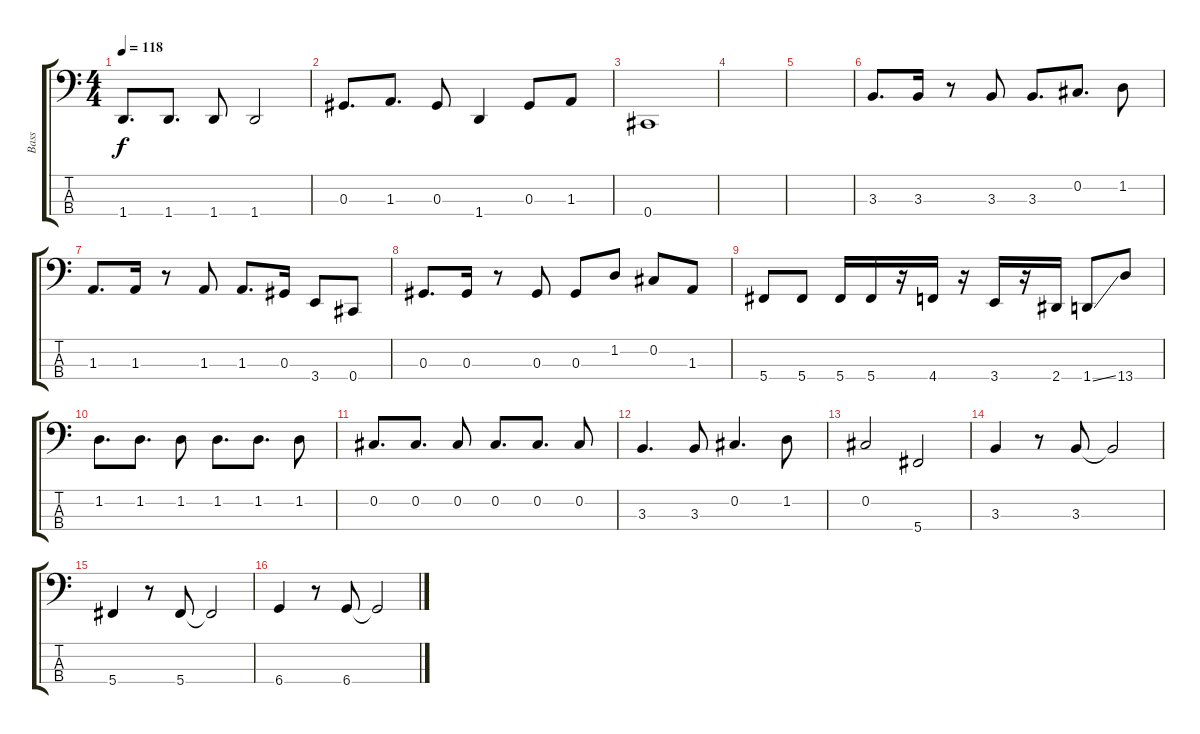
\track ("Bass " "Bass ") {instrument electricbassfinger}
\staff {score tabs}
\tuning (Gb2 Db2 Ab1 Db1) {hide}
\ts (4 4)
\tempo 118
\clef f4
\ks c
1.4.8{d dy f} 1.4.8{d} 1.4.8 1.4.2 |
0.3.8{d} 1.3.8{d} 0.3.8 1.4.4 0.3.8 1.3.8 |
0.4.1 |
|
|
3.3.8{d} 3.3.16 r.8 3.3.8 3.3.8{d} 0.2.8{d} 1.2.8 |
1.3.8{d} 1.3.16 r.8 1.3.8 1.3.8{d} 0.3.16 3.4.8 0.4.8 |
0.3.8{d} 0.3.16 r.8 0.3.8 0.3.8 1.2.8 0.2.8 1.3.8 |
5.4.8 5.4.8 5.4.16 5.4.16 r.16 4.4.16 r.16 3.4.16 r.16 2.4.16 1.4{ss}.8 13.4.8 |
1.2.8{d} 1.2.8{d} 1.2.8 1.2.8{d} 1.2.8{d} 1.2.8 |
0.2.8{d} 0.2.8{d} 0.2.8 0.2.8{d} 0.2.8{d} 0.2.8 |
3.3.4{d} 3.3.8 0.2.4{d} 1.2.8 |
0.2.2 5.4.2 |
3.3.4 r.8 3.3.8 3.3{t}.2 |
5.4.4 r.8 5.4.8 5.4{t}.2 |
6.4.4 r.8 6.4.8 6.4{t}.2
